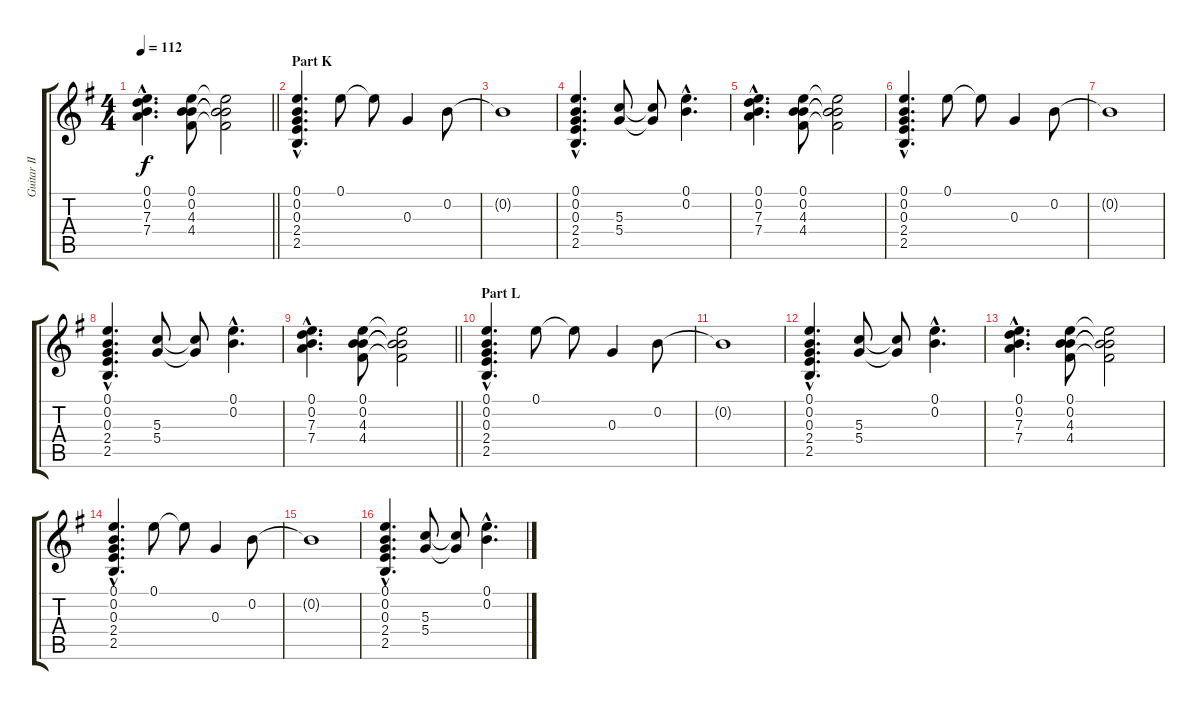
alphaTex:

\track ("Guitar II (Sugizo)" "Guitar II ") {instrument distortionguitar}
\staff {score tabs}
\tuning (E4 B3 G3 D3 A2 E2) {hide}
\ts (4 4)
\tempo 112
\clef g2
\barLineRight lightlight
\ks g
(0.1{hac} 0.2{hac} 7.3{hac} 7.4{hac}).4{d dy f} (0.1 0.2 4.3 4.4).8 (0.1{t} 0.2{t} 4.3{t} 4.4{t}).2 |
\section ("" "Part K")
(0.1{hac} 0.2{hac} 0.3{hac} 2.4{hac} 2.5{hac}).4{d} 0.1.8 0.1{t}.8 0.3.4 0.2.8 |
0.2{t}.1 |
(0.1{hac} 0.2{hac} 0.3{hac} 2.4{hac} 2.5{hac}).4{d} (5.3 5.4).8 (5.3{t} 5.4{t}).8 (0.1{hac} 0.2{hac}).4{d} |
(0.1{hac} 0.2{hac} 7.3{hac} 7.4{hac}).4{d} (0.1 0.2 4.3 4.4).8 (0.1{t} 0.2{t} 4.3{t} 4.4{t}).2 |
(0.1{hac} 0.2{hac} 0.3{hac} 2.4{hac} 2.5{hac}).4{d} 0.1.8 0.1{t}.8 0.3.4 0.2.8 |
0.2{t}.1 |
(0.1{hac} 0.2{hac} 0.3{hac} 2.4{hac} 2.5{hac}).4{d} (5.3 5.4).8 (5.3{t} 5.4{t}).8 (0.1{hac} 0.2{hac}).4{d} |
\barLineRight lightlight
(0.1{hac} 0.2{hac} 7.3{hac} 7.4{hac}).4{d} (0.1 0.2 4.3 4.4).8 (0.1{t} 0.2{t} 4.3{t} 4.4{t}).2 |
\section ("" "Part L")
(0.1{hac} 0.2{hac} 0.3{hac} 2.4{hac} 2.5{hac}).4{d} 0.1.8 0.1{t}.8 0.3.4 0.2.8 |
0.2{t}.1 |
(0.1{hac} 0.2{hac} 0.3{hac} 2.4{hac} 2.5{hac}).4{d} (5.3 5.4).8 (5.3{t} 5.4{t}).8 (0.1{hac} 0.2{hac}).4{d} |
(0.1{hac} 0.2{hac} 7.3{hac} 7.4{hac}).4{d} (0.1 0.2 4.3 4.4).8 (0.1{t} 0.2{t} 4.3{t} 4.4{t}).2 |
(0.1{hac} 0.2{hac} 0.3{hac} 2.4{hac} 2.5{hac}).4{d} 0.1.8 0.1{t}.8 0.3.4 0.2.8 |
0.2{t}.1 |
(0.1{hac} 0.2{hac} 0.3{hac} 2.4{hac} 2.5{hac}).4{d} (5.3 5.4).8 (5.3{t} 5.4{t}).8 (0.1{hac} 0.2{hac}).4{d}
